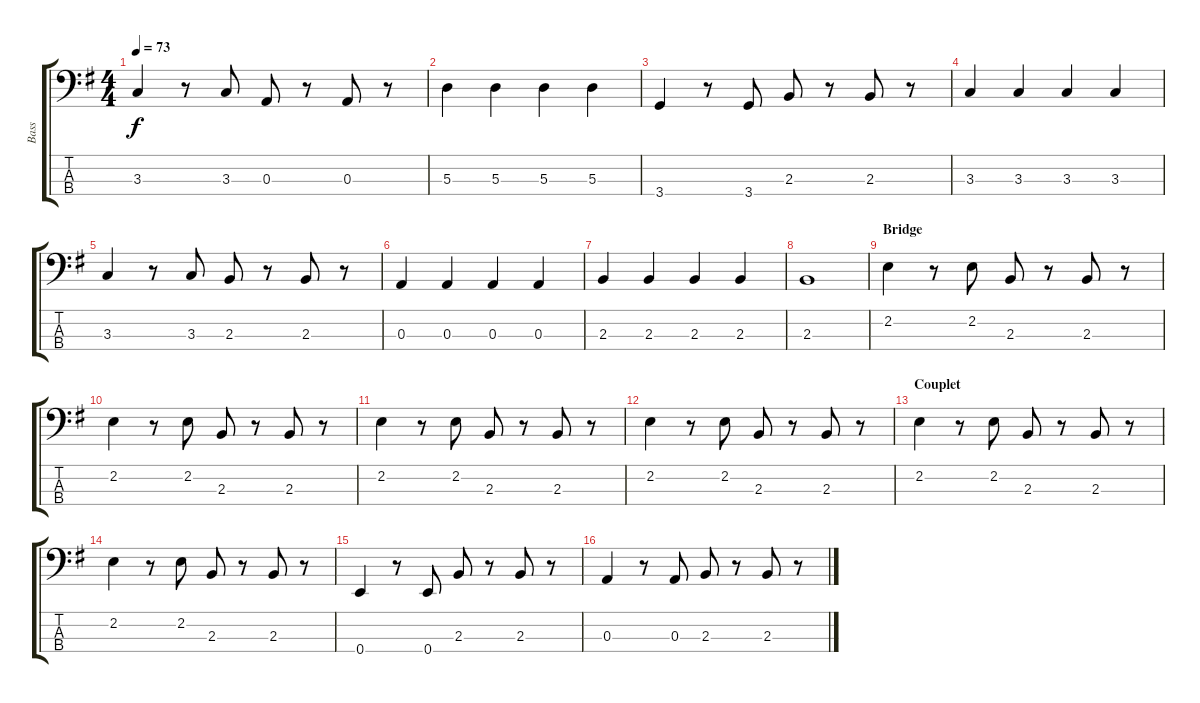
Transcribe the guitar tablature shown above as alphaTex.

\track ("Bass" "Bass") {instrument electricbasspick}
\staff {score tabs}
\tuning (G2 D2 A1 E1) {hide}
\ts (4 4)
\tempo 73
\clef f4
\ks g
3.3.4{dy f} r.8 3.3.8 0.3.8 r.8 0.3.8 r.8 |
5.3.4 5.3.4 5.3.4 5.3.4 |
3.4.4 r.8 3.4.8 2.3.8 r.8 2.3.8 r.8 |
3.3.4 3.3.4 3.3.4 3.3.4 |
3.3.4 r.8 3.3.8 2.3.8 r.8 2.3.8 r.8 |
0.3.4 0.3.4 0.3.4 0.3.4 |
2.3.4 2.3.4 2.3.4 2.3.4 |
2.3.1 |
\section ("" "Bridge")
2.2.4 r.8 2.2.8 2.3.8 r.8 2.3.8 r.8 |
2.2.4 r.8 2.2.8 2.3.8 r.8 2.3.8 r.8 |
2.2.4 r.8 2.2.8 2.3.8 r.8 2.3.8 r.8 |
2.2.4 r.8 2.2.8 2.3.8 r.8 2.3.8 r.8 |
\section ("" "Couplet")
2.2.4 r.8 2.2.8 2.3.8 r.8 2.3.8 r.8 |
2.2.4 r.8 2.2.8 2.3.8 r.8 2.3.8 r.8 |
0.4.4 r.8 0.4.8 2.3.8 r.8 2.3.8 r.8 |
0.3.4 r.8 0.3.8 2.3.8 r.8 2.3.8 r.8
